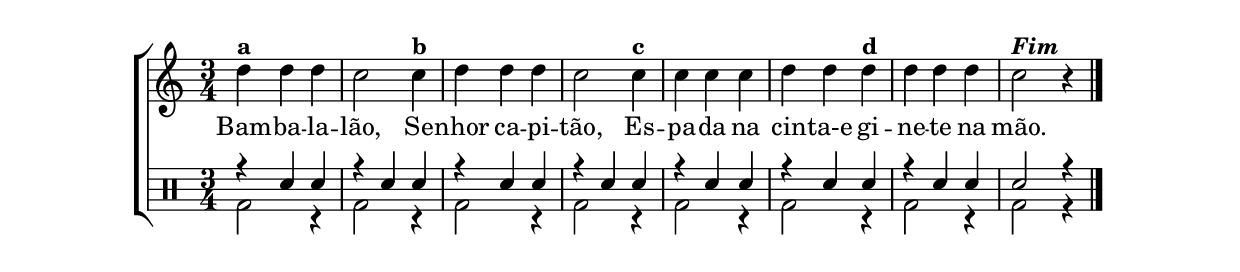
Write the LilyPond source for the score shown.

%-*- coding: utf-8 -*-

\version "2.14.2"

%\header {title = "variacoes sobre bambalalao"}


\new ChoirStaff <<


<<
\relative c { 
\transpose c bes' {
\clef treble
\override Staff.TimeSignature #'style = #'()
\time 3/4
\stemDown
	\clef treble
	e4^\markup {\bold {a}}
	e e d2  
	d4^\markup {\bold {"b"}} e e e d2 
	d4^\markup { \bold {"c"}} d d d e e
	e^\markup { \bold {"d"}} e e e d2^\markup {\italic \bold "Fim"} r4

\bar "||"

\break
}
}

      \context Lyrics \lyricmode {
        Bam4 -- ba -- la -- lão,2 
	Se4 -- nhor ca -- pi -- tão,2
	Es4 -- pa -- da na cin -- ta-e	
	gi -- ne -- te na mão.4

}
   
    >>


\drums {

\override Staff.TimeSignature #'style = #'()
\time 3/4 

\context DrumVoice = "1" { }
\context DrumVoice = "2" {  }

<<
{r4 sn4 sn
r4 sn4 sn
r4 sn4 sn
r4 sn4 sn
r4 sn4 sn
r4 sn4 sn
r4 sn4 sn
sn2 r4  
}
\\{ bd2 r4
bd2 r4
bd2 r4
bd2 r4
bd2 r4
bd2 r4
bd2 r4
bd2 r4

  }
>>


\bar "|."

}

>>